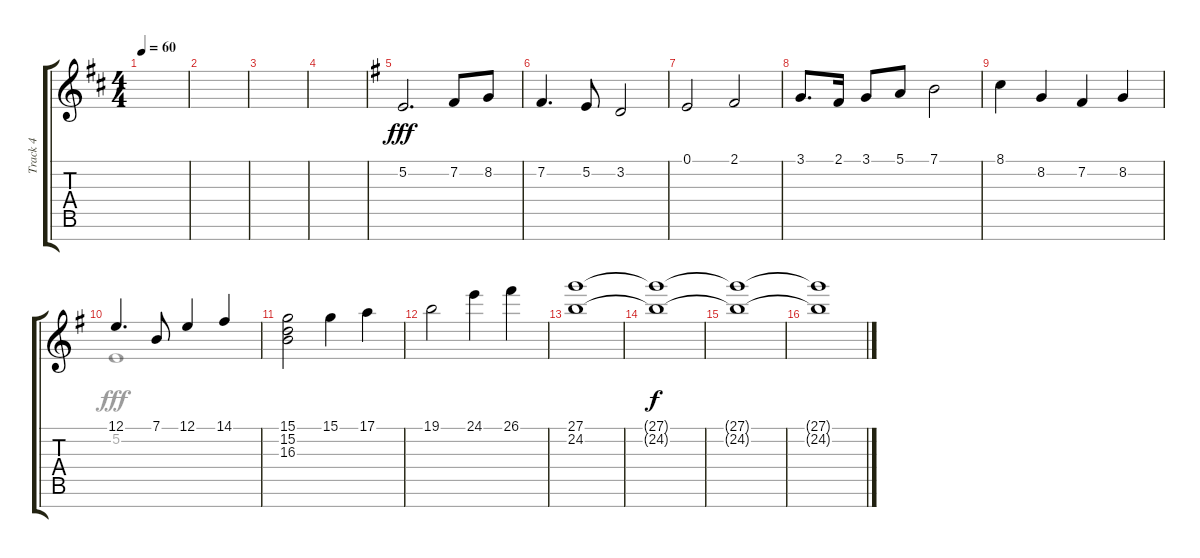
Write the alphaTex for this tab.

\track ("Track 4" "Track 4") {instrument stringensemble1}
\staff {score tabs}
\tuning (E4 B3 G3 D3 A2 E2 B1) {hide}
\voice
\ts (4 4)
\tempo 60
\clef g2
\ks d
|
|
|
|
\ks g
5.2.2{d dy fff instrument synthstrings1} 7.2.8 8.2.8 |
7.2.4{d} 5.2.8 3.2.2 |
0.1.2 2.1.2 |
3.1.8{d} 2.1.16 3.1.8 5.1.8 7.1.2 |
8.1.4 8.2.4 7.2.4 8.2.4 |
12.1.4{d} 7.1.8 12.1.4 14.1.4 |
(15.1 15.2 16.3).2 15.1.4 17.1.4 |
19.1.2 24.1.4 26.1.4 |
(27.1 24.2).1 |
(27.1{t} 24.2{t}).1{dy f} |
(27.1{t} 24.2{t}).1 |
(27.1{t} 24.2{t}).1
\voice
\clef g2
\ottava regular
\simile none
\ks d
|
|
|
|
\ks g
|
|
|
|
|
5.2.1{dy fff} |
|
|
|
|
|
